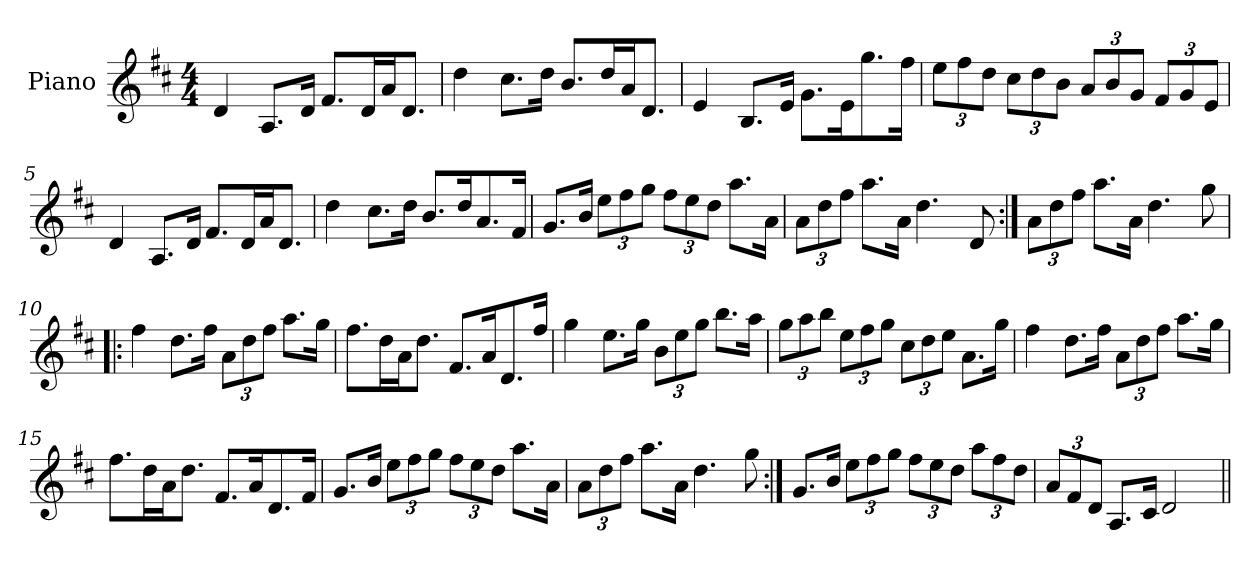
**kern
*part1
*staff1
*I"Piano
*I'Pno
*clefG2
*k[f#c#]
*D:
*M4/4
=1
4d/
8.A/L
16d/Jk
8.f#/L
16d/L
16a/J
8.d/J
=2
4dd\
8.cc#\L
16dd\Jk
8.b/L
16dd/L
16a/J
8.d/J
=3
4e/
8.B/L
16e/Jk
8.g\L
16e\K
8.gg\
16ff#\Jk
=4
12ee\L
12ff#\
12dd\J
12cc#\L
12dd\
12b\J
12a/L
12b/
12g/J
12f#/L
12g/
12e/J
=5
4d/
8.A/L
16d/Jk
8.f#/L
16d/L
16a/J
8.d/J
=6
4dd\
8.cc#\L
16dd\Jk
8.b/L
16dd/K
8.a/
16f#/Jk
=7
8.g/L
16b/Jk
12ee\L
12ff#\
12gg\J
12ff#\L
12ee\
12dd\J
8.aa\L
16a\Jk
=8
12a\L
12dd\
12ff#\J
8.aa\L
16a\Jk
4.dd\
8d/
=9:|!
12a\L
12dd\
12ff#\J
8.aa\L
16a\Jk
4.dd\
8gg\
=10!|:
4ff#\
8.dd\L
16ff#\Jk
12a\L
12dd\
12ff#\J
8.aa\L
16gg\Jk
=11
8.ff#\L
16dd\L
16a\J
8.dd\J
8.f#/L
16a/K
8.d/
16ff#/Jk
=12
4gg\
8.ee\L
16gg\Jk
12b\L
12ee\
12gg\J
8.bb\L
16aa\Jk
=13
12gg\L
12aa\
12bb\J
12ee\L
12ff#\
12gg\J
12cc#\L
12dd\
12ee\J
8.a\L
16gg\Jk
=14
4ff#\
8.dd\L
16ff#\Jk
12a\L
12dd\
12ff#\J
8.aa\L
16gg\Jk
=15
8.ff#\L
16dd\L
16a\J
8.dd\J
8.f#/L
16a/K
8.d/
16f#/Jk
=16
8.g/L
16b/Jk
12ee\L
12ff#\
12gg\J
12ff#\L
12ee\
12dd\J
8.aa\L
16a\Jk
=17
12a\L
12dd\
12ff#\J
8.aa\L
16a\Jk
4.dd\
8gg\
=18:|!
8.g/L
16b/Jk
12ee\L
12ff#\
12gg\J
12ff#\L
12ee\
12dd\J
12aa\L
12ff#\
12dd\J
=19
12a/L
12f#/
12d/J
8.A/L
16c#/Jk
2d/
=||
*-
